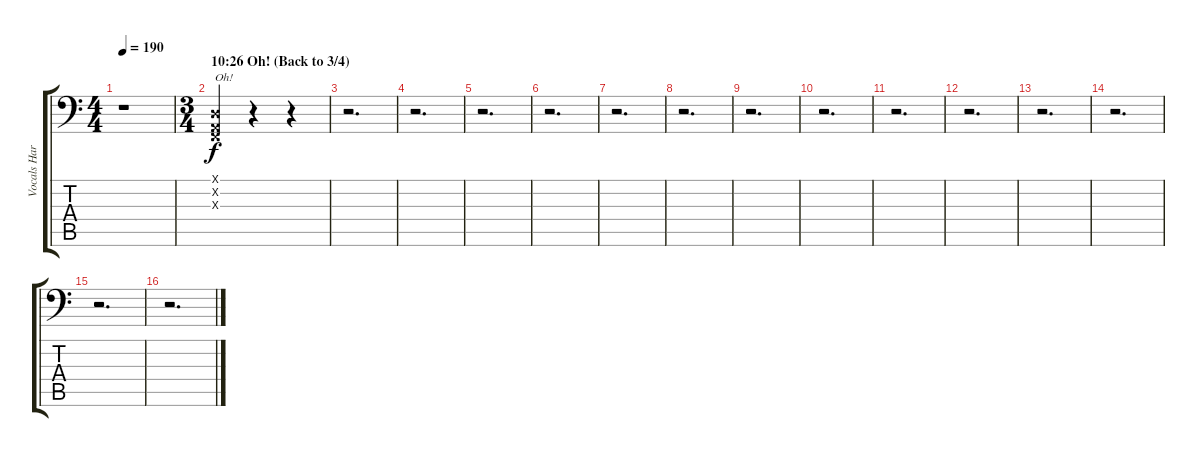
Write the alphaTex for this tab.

\track ("Vocals Harsh (Jari)" "Vocals Har") {instrument timpani}
\staff {score tabs}
\tuning (D3 A2 F2 C2 G1 C1) {hide}
\ts (4 4)
\tempo 190
\clef f4
\ks c
r.1{dy mf} |
\ts (3 4)
\section ("" "10:26 Oh! (Back to 3/4)")
(0.1{x} 0.2{x} 0.3{x}).4{txt "Oh!" dy f} r.4 r.4 |
r.2{d} |
r.2{d} |
r.2{d} |
r.2{d} |
r.2{d} |
r.2{d} |
r.2{d} |
r.2{d} |
r.2{d} |
r.2{d} |
r.2{d} |
r.2{d} |
r.2{d} |
r.2{d}
